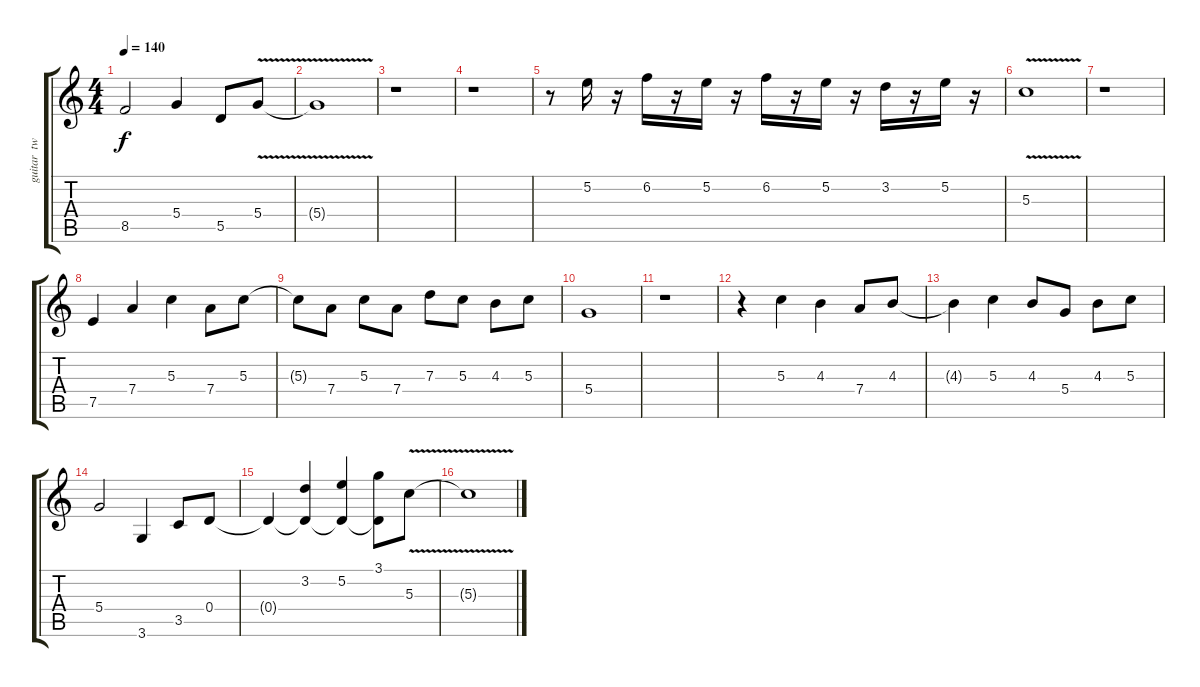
\track ("guitar  two" "guitar  tw") {instrument distortionguitar}
\staff {score tabs}
\tuning (E4 B3 G3 D3 A2 E2) {hide}
\ts (4 4)
\tempo 140
\clef g2
\ks c
8.5{t}.2{dy f} 5.4.4 5.5.8 5.4{v}.8 |
5.4{t}.1 |
r.1 |
r.1 |
r.8 5.2.16 r.16 6.2.16 r.16 5.2.16 r.16 6.2.16 r.16 5.2.16 r.16 3.2.16 r.16 5.2.16 r.16 |
5.3{v}.1 |
r.1 |
7.5.4 7.4.4 5.3.4 7.4.8 5.3.8 |
5.3{t}.8 7.4.8 5.3.8 7.4.8 7.3.8 5.3.8 4.3.8 5.3.8 |
5.4.1 |
r.1 |
r.4 5.3.4 4.3.4 7.4.8 4.3.8 |
4.3{t}.4 5.3.4 4.3.8 5.4.8 4.3.8 5.3.8 |
5.4.2 3.6.4 3.5.8 0.4.8 |
0.4{t}.4 (3.2 0.4{t}).4 (5.2 0.4{t}).4 (3.1 0.4{t}).8 5.3{v}.8{volume 2} |
5.3{t}.1
